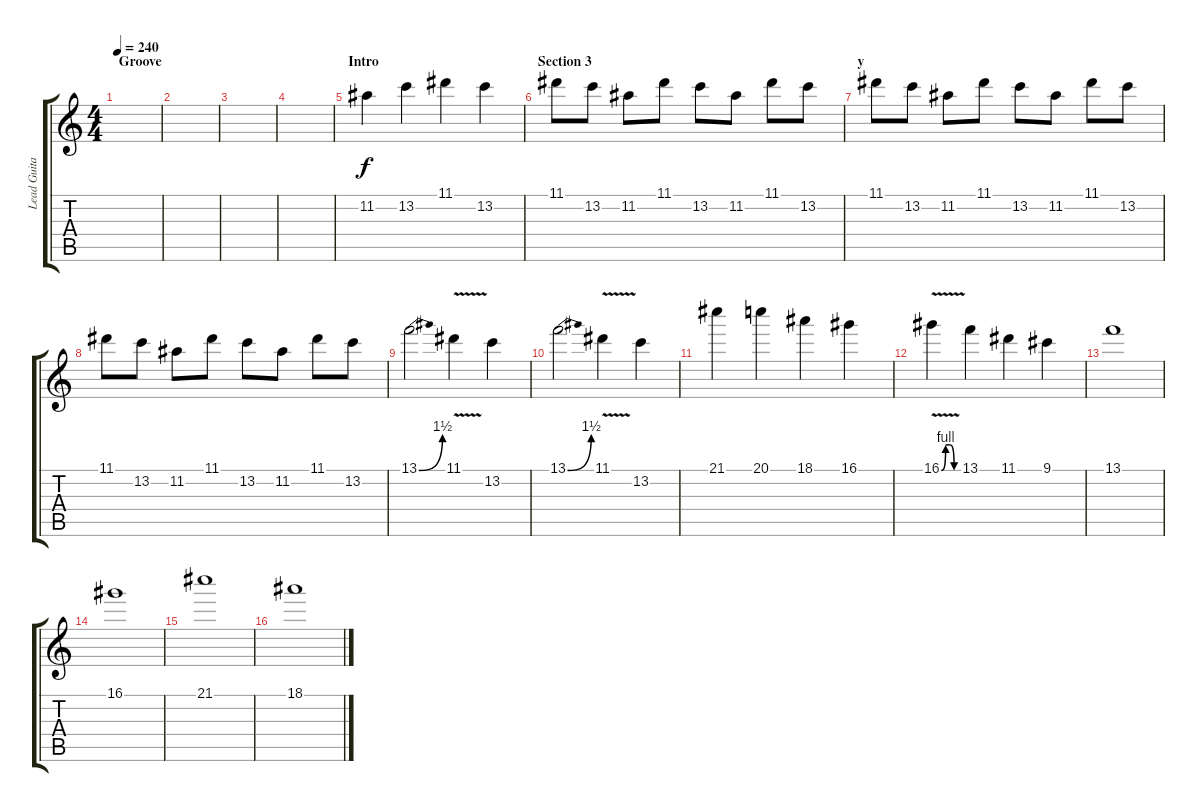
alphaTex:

\track ("Lead Guitar" "Lead Guita") {instrument overdrivenguitar}
\staff {score tabs}
\tuning (E4 B3 G3 D3 A2 E2) {hide}
\ts (4 4)
\section ("" "Groove")
\tempo 240
\clef g2
\ks c
|
|
|
|
\section ("" "Intro")
11.2.4 13.2.4 11.1.4 13.2.4 |
\section ("" "Section 3")
11.1.8 13.2.8 11.2.8 11.1.8 13.2.8 11.2.8 11.1.8 13.2.8 |
\section ("" "y")
11.1.8 13.2.8 11.2.8 11.1.8 13.2.8 11.2.8 11.1.8 13.2.8 |
11.1.8 13.2.8 11.2.8 11.1.8 13.2.8 11.2.8 11.1.8 13.2.8 |
13.1{be (bend 0 0 60 6)}.2 11.1{v}.4 13.2.4 |
13.1{be (bend 0 0 60 6)}.2 11.1{v}.4 13.2.4 |
21.1.4 20.1.4 18.1.4 16.1.4 |
16.1{be (custom 0 0 15 4 30 4 45 0 60 0) v}.4 13.1.4 11.1.4 9.1.4 |
13.1.1 |
16.1.1 |
21.1.1 |
18.1.1
